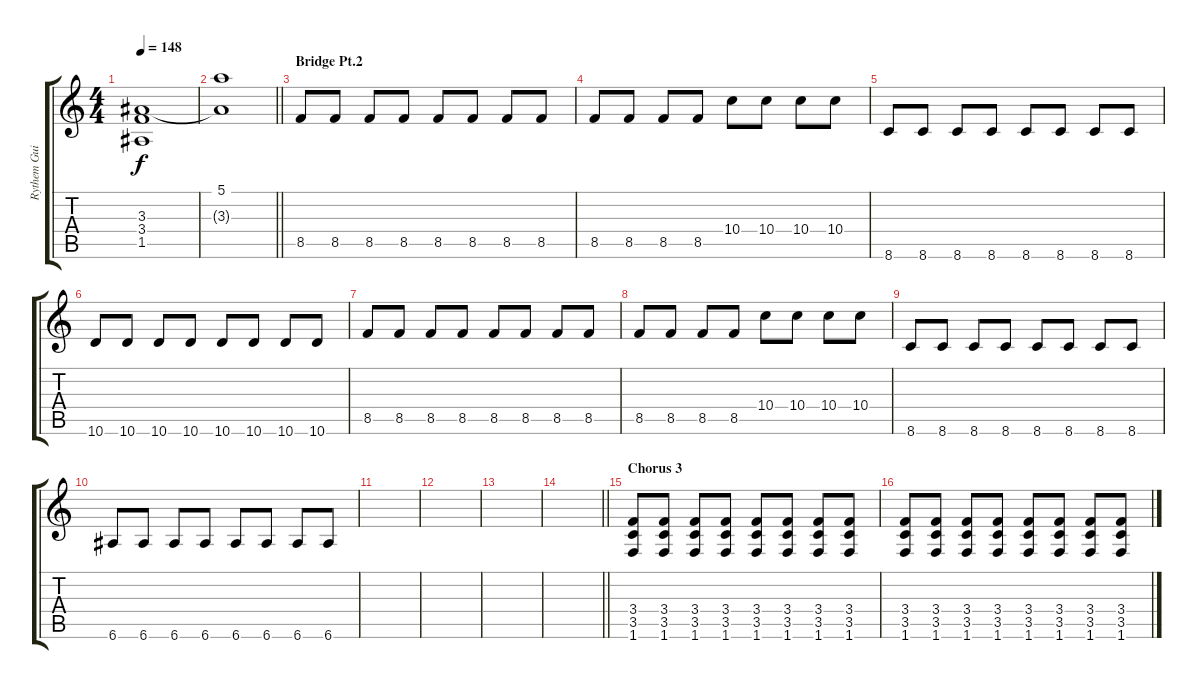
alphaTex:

\track ("Rythem Guitar " "Rythem Gui") {instrument distortionguitar}
\staff {score tabs}
\tuning (E4 B3 G3 D3 A2 E2) {hide}
\ts (4 4)
\tempo 148
\clef g2
\ks c
(3.3 3.4 1.5).1{dy f volume 10} |
\barLineRight lightlight
(5.1{t} 3.3{t}).1 |
\section ("" "Bridge Pt.2")
8.5.8 8.5.8 8.5.8 8.5.8 8.5.8 8.5.8 8.5.8 8.5.8 |
8.5.8 8.5.8 8.5.8 8.5.8 10.4.8 10.4.8 10.4.8 10.4.8 |
8.6.8 8.6.8 8.6.8 8.6.8 8.6.8 8.6.8 8.6.8 8.6.8 |
10.6.8 10.6.8 10.6.8 10.6.8 10.6.8 10.6.8 10.6.8 10.6.8 |
8.5.8 8.5.8 8.5.8 8.5.8 8.5.8 8.5.8 8.5.8 8.5.8 |
8.5.8 8.5.8 8.5.8 8.5.8 10.4.8 10.4.8 10.4.8 10.4.8 |
8.6.8 8.6.8 8.6.8 8.6.8 8.6.8 8.6.8 8.6.8 8.6.8 |
6.6.8 6.6.8 6.6.8 6.6.8 6.6.8 6.6.8 6.6.8 6.6.8 |
|
|
|
\barLineRight lightlight
|
\section ("" "Chorus 3")
(3.4 3.5 1.6).8 (3.4 3.5 1.6).8 (3.4 3.5 1.6).8 (3.4 3.5 1.6).8 (3.4 3.5 1.6).8 (3.4 3.5 1.6).8 (3.4 3.5 1.6).8 (3.4 3.5 1.6).8 |
(3.4 3.5 1.6).8 (3.4 3.5 1.6).8 (3.4 3.5 1.6).8 (3.4 3.5 1.6).8 (3.4 3.5 1.6).8 (3.4 3.5 1.6).8 (3.4 3.5 1.6).8 (3.4 3.5 1.6).8
